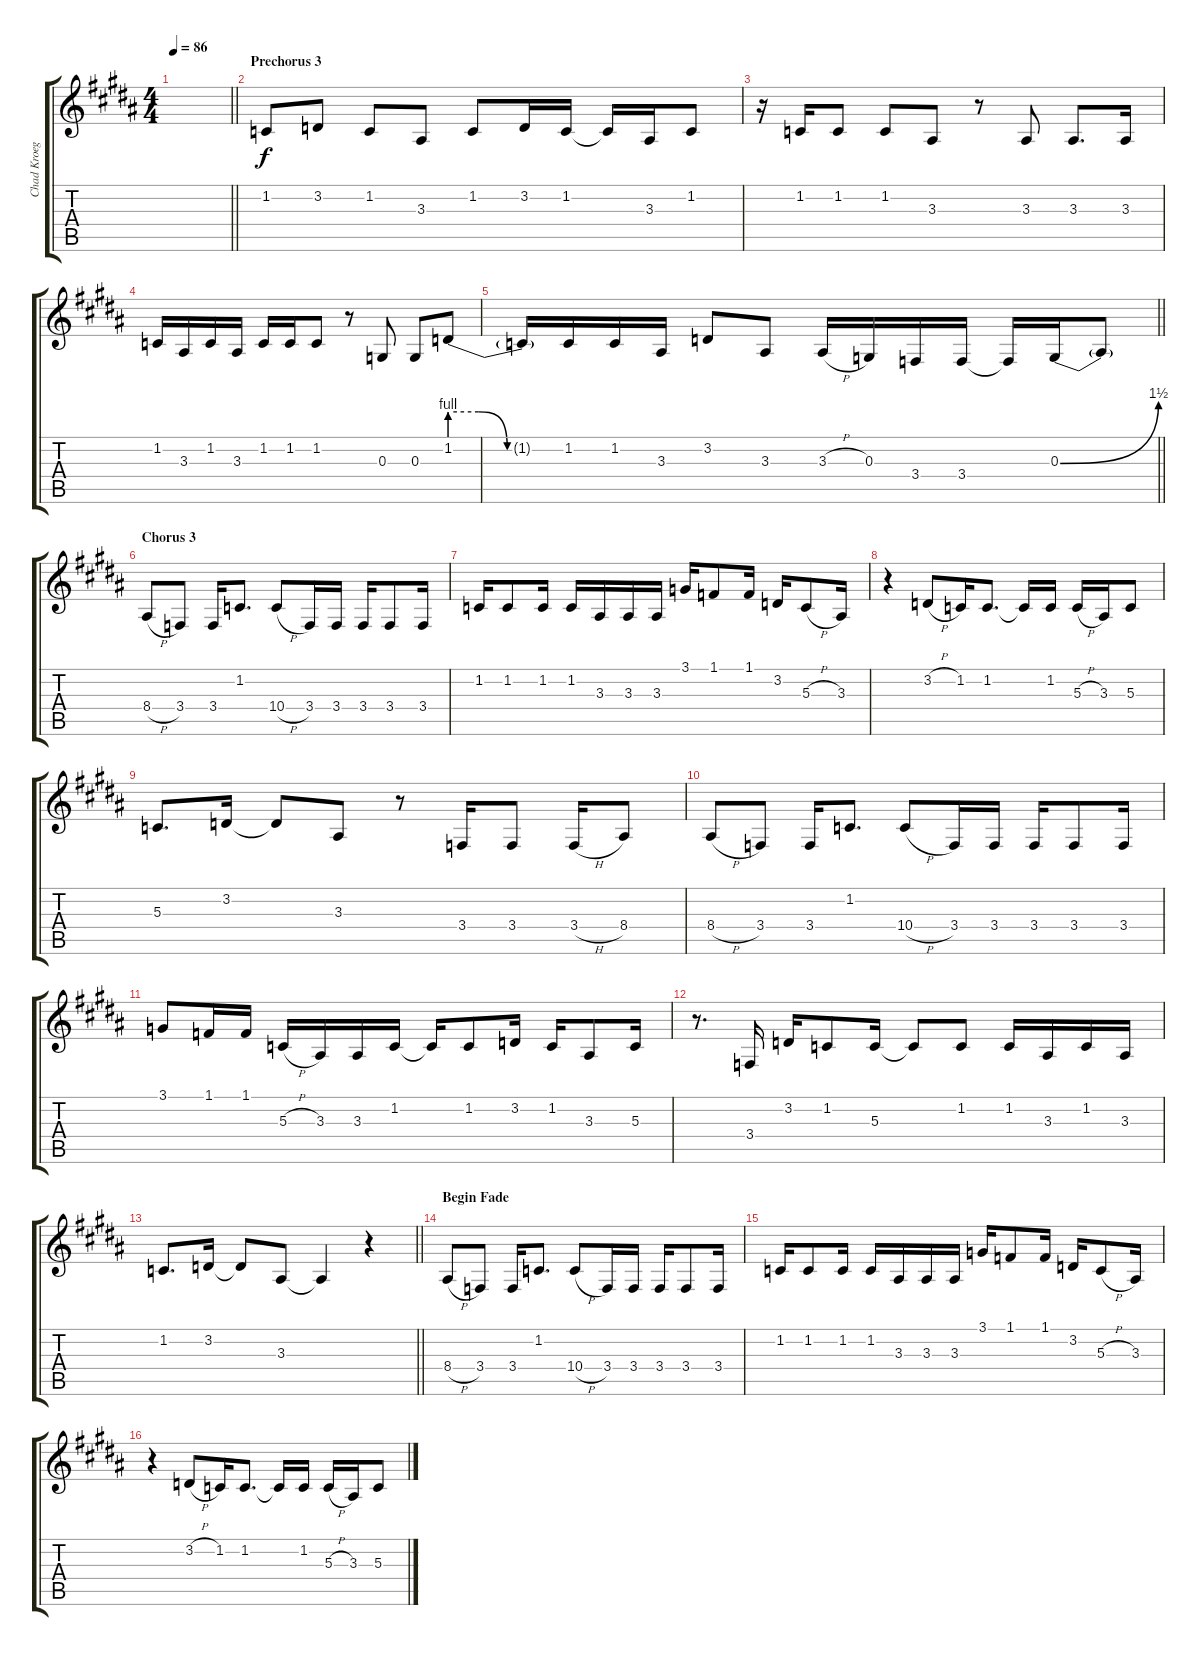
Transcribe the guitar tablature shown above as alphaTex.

\track ("Chad Kroeger (Voice)" "Chad Kroeg") {instrument tenorsax}
\staff {score tabs}
\tuning (E4 B3 G3 D3 A2 E2) {hide}
\ts (4 4)
\tempo 86
\clef g2
\barLineRight lightlight
\ks b
|
\section ("" "Prechorus 3")
1.2.8 3.2.8 1.2.8 3.3.8 1.2.8 3.2.16 1.2.16 1.2{t}.16 3.3.16 1.2.8 |
r.16 1.2.16 1.2.8 1.2.8 3.3.8 r.8 3.3.8 3.3.8{d} 3.3.16 |
1.2.16 3.3.16 1.2.16 3.3.16 1.2.16 1.2.16 1.2.8 r.8 0.3.8 0.3.8 1.2{be (custom 0 4 15 4 30 0 60 0)}.8 |
\barLineRight lightlight
1.2{t}.16 1.2.16 1.2.16 3.3.16 3.2.8 3.3.8 3.3{h}.16 0.3.16 3.4.16 3.4.16 3.4{t}.16 0.3{be (bend 0 0 60 6)}.16 0.3{t}.8 |
\section ("" "Chorus 3")
8.4{h}.8 3.4.8 3.4.16 1.2.8{d} 10.4{h}.8 3.4.16 3.4.16 3.4.16 3.4.8 3.4.16 |
1.2.16 1.2.8 1.2.16 1.2.16 3.3.16 3.3.16 3.3.16 3.1.16 1.1.8 1.1.16 3.2.16 5.3{h}.8 3.3.16 |
r.4 3.2{h}.8 1.2.16 1.2.8{d} 1.2{t}.16 1.2.16 5.3{h}.16 3.3.16 5.3.8 |
5.3.8{d} 3.2.16 3.2{t}.8 3.3.8 r.8 3.4.16 3.4.8 3.4{h}.16 8.4.8 |
8.4{h}.8 3.4.8 3.4.16 1.2.8{d} 10.4{h}.8 3.4.16 3.4.16 3.4.16 3.4.8 3.4.16 |
3.1.8 1.1.16 1.1.16 5.3{h}.16 3.3.16 3.3.16 1.2.16 1.2{t}.16 1.2.8 3.2.16 1.2.16 3.3.8 5.3.16 |
r.8{d} 3.4.16 3.2.16 1.2.8 5.3.16 5.3{t}.8 1.2.8 1.2.16 3.3.16 1.2.16 3.3.16 |
\barLineRight lightlight
1.2.8{d} 3.2.16 3.2{t}.8 3.3.8 3.3{t}.4 r.4 |
\section ("" "Begin Fade")
8.4{h}.8 3.4.8 3.4.16 1.2.8{d} 10.4{h}.8 3.4.16 3.4.16 3.4.16 3.4.8 3.4.16 |
1.2.16 1.2.8 1.2.16 1.2.16 3.3.16 3.3.16 3.3.16 3.1.16 1.1.8 1.1.16 3.2.16 5.3{h}.8 3.3.16 |
r.4 3.2{h}.8 1.2.16 1.2.8{d} 1.2{t}.16 1.2.16 5.3{h}.16 3.3.16 5.3.8
